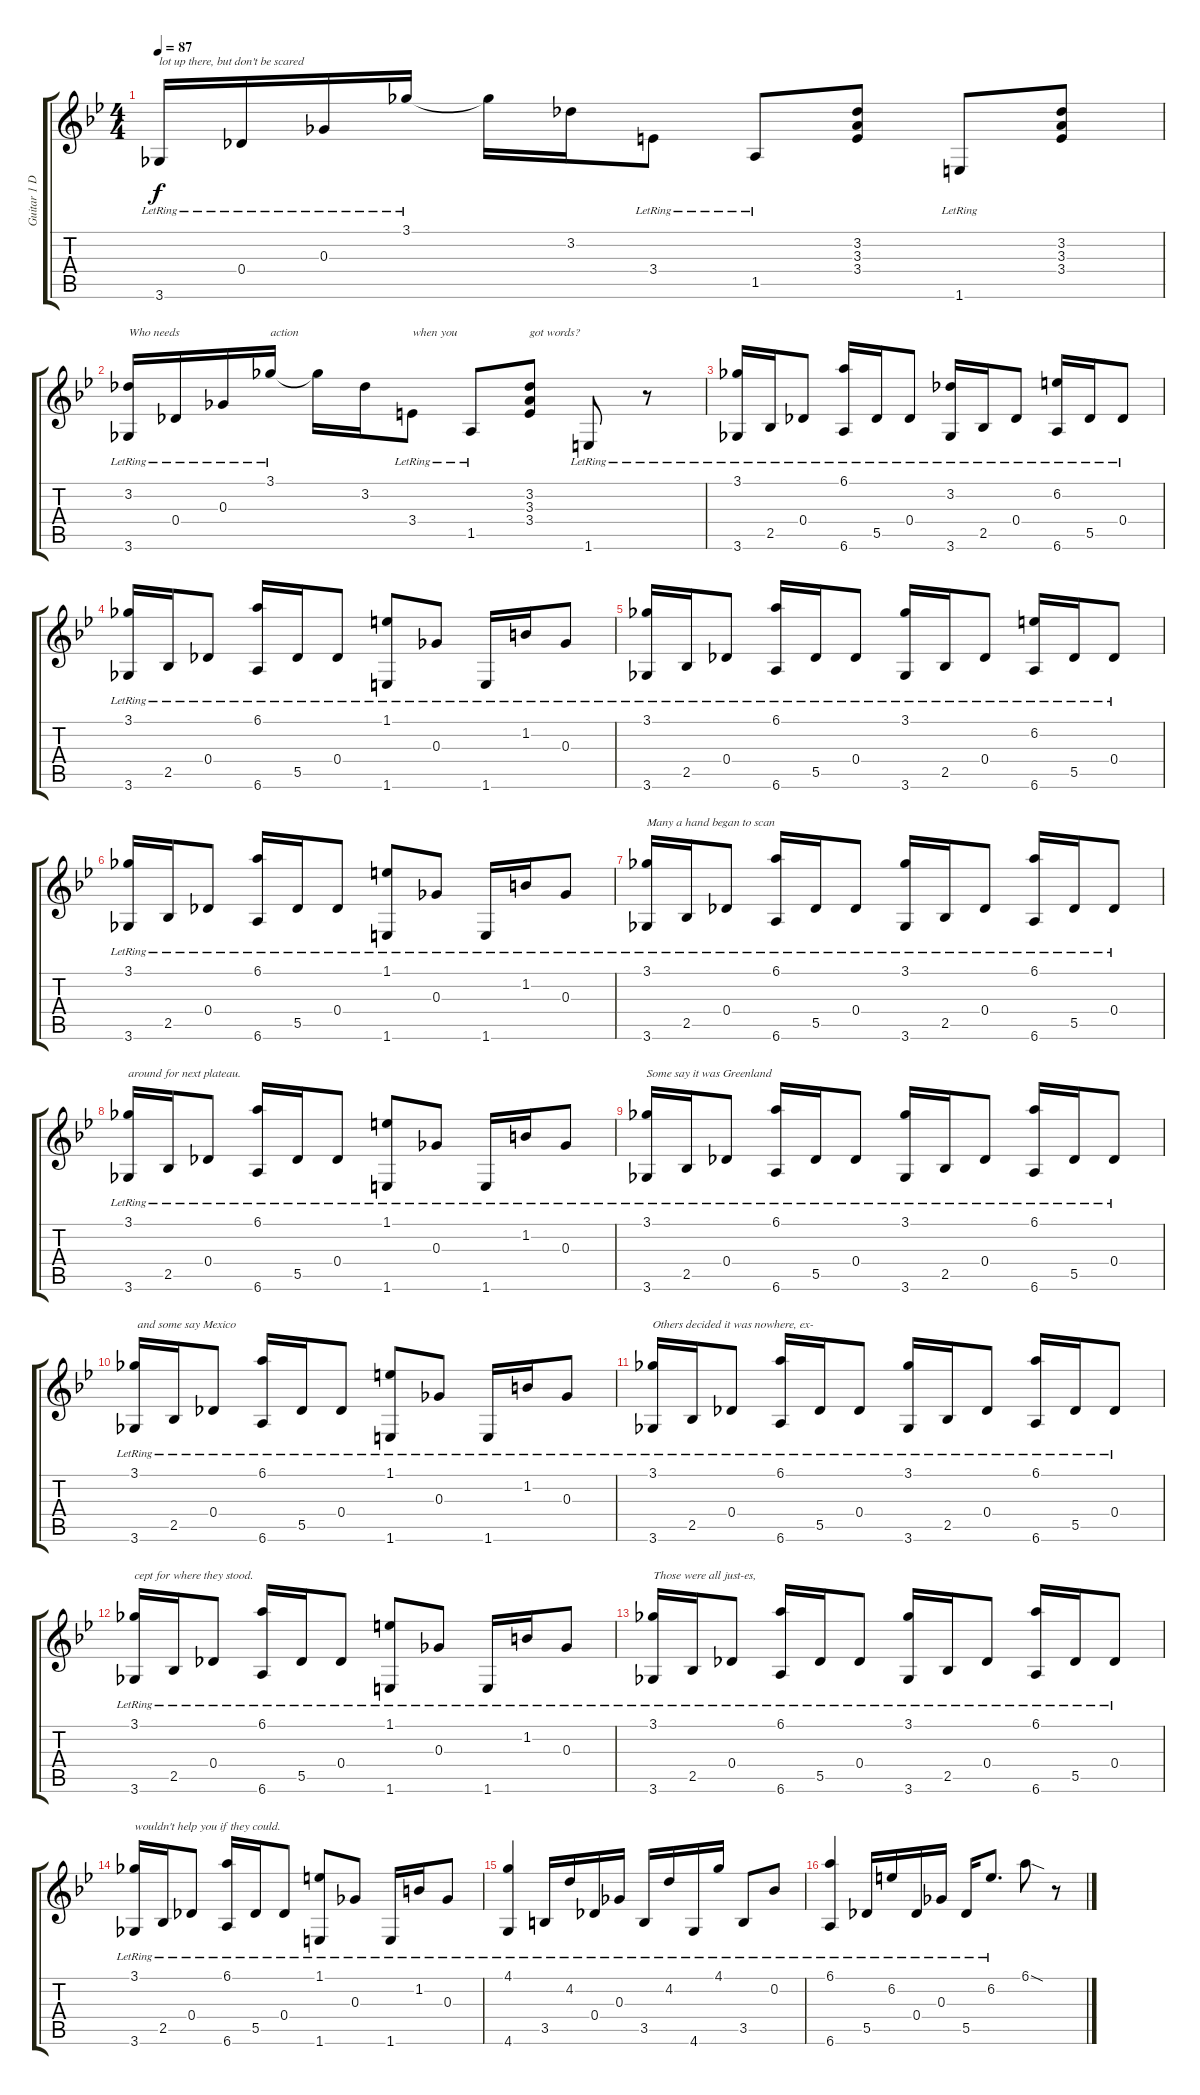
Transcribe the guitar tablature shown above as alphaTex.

\track ("Guitar 1 Double" "Guitar 1 D") {instrument acousticguitarsteel}
\staff {score tabs}
\tuning (Eb4 Bb3 Gb3 Db3 Ab2 Eb2) {hide}
\ts (4 4)
\tempo 87
\clef g2
\ks bb
3.6{lr}.16{txt "lot up there, but don't be scared" dy f} 0.4{lr}.16 0.3{lr}.16 3.1{lr}.16 3.1{t}.16 3.2.16 3.4{lr}.8 1.5{lr}.8 (3.2 3.3 3.4).8 1.6{lr}.8 (3.2 3.3 3.4).8 |
(3.2{lr} 3.6{lr}).16{txt "Who needs"} 0.4{lr}.16 0.3{lr}.16 3.1{lr}.16{txt "action"} 3.1{t}.16 3.2.16 3.4{lr}.8{txt "when you"} 1.5{lr}.8 (3.2 3.3 3.4).8{txt "got words?"} 1.6{lr}.8 r.8 |
(3.1{lr} 3.6{lr}).16 2.5{lr}.16 0.4{lr}.8 (6.1{lr} 6.6{lr}).16 5.5{lr}.16 0.4{lr}.8 (3.2{lr} 3.6{lr}).16 2.5{lr}.16 0.4{lr}.8 (6.2{lr} 6.6{lr}).16 5.5{lr}.16 0.4{lr}.8 |
(3.1{lr} 3.6{lr}).16 2.5{lr}.16 0.4{lr}.8 (6.1{lr} 6.6{lr}).16 5.5{lr}.16 0.4{lr}.8 (1.1{lr} 1.6{lr}).8 0.3{lr}.8 1.6{lr}.16 1.2{lr}.16 0.3{lr}.8 |
(3.1{lr} 3.6{lr}).16 2.5{lr}.16 0.4{lr}.8 (6.1{lr} 6.6{lr}).16 5.5{lr}.16 0.4{lr}.8 (3.1{lr} 3.6{lr}).16 2.5{lr}.16 0.4{lr}.8 (6.2{lr} 6.6{lr}).16 5.5{lr}.16 0.4{lr}.8 |
(3.1{lr} 3.6{lr}).16 2.5{lr}.16 0.4{lr}.8 (6.1{lr} 6.6{lr}).16 5.5{lr}.16 0.4{lr}.8 (1.1{lr} 1.6{lr}).8 0.3{lr}.8 1.6{lr}.16 1.2{lr}.16 0.3{lr}.8 |
(3.1{lr} 3.6{lr}).16{txt "Many a hand began to scan"} 2.5{lr}.16 0.4{lr}.8 (6.1{lr} 6.6{lr}).16 5.5{lr}.16 0.4{lr}.8 (3.1{lr} 3.6{lr}).16 2.5{lr}.16 0.4{lr}.8 (6.1{lr} 6.6{lr}).16 5.5{lr}.16 0.4{lr}.8 |
(3.1{lr} 3.6{lr}).16{txt "around for next plateau."} 2.5{lr}.16 0.4{lr}.8 (6.1{lr} 6.6{lr}).16 5.5{lr}.16 0.4{lr}.8 (1.1{lr} 1.6{lr}).8 0.3{lr}.8 1.6{lr}.16 1.2{lr}.16 0.3{lr}.8 |
(3.1{lr} 3.6{lr}).16{txt "Some say it was Greenland "} 2.5{lr}.16 0.4{lr}.8 (6.1{lr} 6.6{lr}).16 5.5{lr}.16 0.4{lr}.8 (3.1{lr} 3.6{lr}).16 2.5{lr}.16 0.4{lr}.8 (6.1{lr} 6.6{lr}).16 5.5{lr}.16 0.4{lr}.8 |
(3.1{lr} 3.6{lr}).16{txt " and some say Mexico"} 2.5{lr}.16 0.4{lr}.8 (6.1{lr} 6.6{lr}).16 5.5{lr}.16 0.4{lr}.8 (1.1{lr} 1.6{lr}).8 0.3{lr}.8 1.6{lr}.16 1.2{lr}.16 0.3{lr}.8 |
(3.1{lr} 3.6{lr}).16{txt "Others decided it was nowhere, ex-"} 2.5{lr}.16 0.4{lr}.8 (6.1{lr} 6.6{lr}).16 5.5{lr}.16 0.4{lr}.8 (3.1{lr} 3.6{lr}).16 2.5{lr}.16 0.4{lr}.8 (6.1{lr} 6.6{lr}).16 5.5{lr}.16 0.4{lr}.8 |
(3.1{lr} 3.6{lr}).16{txt "cept for where they stood.  "} 2.5{lr}.16 0.4{lr}.8 (6.1{lr} 6.6{lr}).16 5.5{lr}.16 0.4{lr}.8 (1.1{lr} 1.6{lr}).8 0.3{lr}.8 1.6{lr}.16 1.2{lr}.16 0.3{lr}.8 |
(3.1{lr} 3.6{lr}).16{txt "Those were all just-es,"} 2.5{lr}.16 0.4{lr}.8 (6.1{lr} 6.6{lr}).16 5.5{lr}.16 0.4{lr}.8 (3.1{lr} 3.6{lr}).16 2.5{lr}.16 0.4{lr}.8 (6.1{lr} 6.6{lr}).16 5.5{lr}.16 0.4{lr}.8 |
(3.1{lr} 3.6{lr}).16{txt "wouldn't help you if they could."} 2.5{lr}.16 0.4{lr}.8 (6.1{lr} 6.6{lr}).16 5.5{lr}.16 0.4{lr}.8 (1.1{lr} 1.6{lr}).8 0.3{lr}.8 1.6{lr}.16 1.2{lr}.16 0.3{lr}.8 |
(4.1{lr} 4.6{lr}).4 3.5{lr}.16 4.2{lr}.16 0.4{lr}.16 0.3{lr}.16 3.5{lr}.16 4.2{lr}.16 4.6{lr}.16 4.1{lr}.16 3.5{lr}.8 0.2{lr}.8 |
(6.1{lr} 6.6{lr}).4 5.5{lr}.16 6.2{lr}.16 0.4{lr}.16 0.3{lr}.16 5.5{lr}.16 6.2{lr}.8{d} 6.1{sod}.8 r.8
